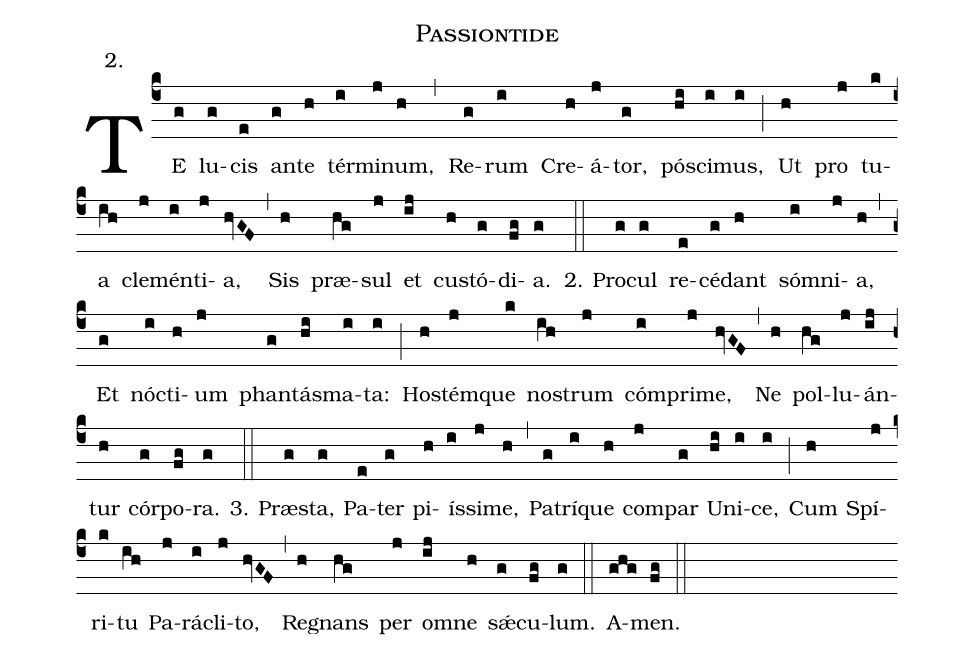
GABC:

name: Passiontide;
annotation: 2.;
%%
(c4)TE(g) lu(g)cis(e) an(g)te(h) tér(i)mi(j)num,(h) (,)
Re(g)rum(i) Cre(h)á(j)tor,(g) pó(hi)sci(i)mus,(i) (;)
Ut(h) pro(j) tu(k)a(ih) cle(j)mén(i)ti(j)a,(hvGF) (,)
Sis(h) præ(hg)sul(j) et(ij) cu(h)stó(g)di(fg)a.(g) (::)

2. Pro(g)cul(g) re(e)cé(g)dant(h) sóm(i)ni(j)a,(h) (,)
Et(g) nó(i)cti(h)um(j) phan(g)tás(hi)ma(i)ta:(i) (;)
Ho(h)stém(j)que(k) no(ih)strum(j) cóm(i)pri(j)me,(hvGF) (,)
Ne(h) pol(hg)lu(j)án(ij)tur(h) cór(g)po(fg)ra.(g) (::)

3. Præ(g)sta,(g) Pa(e)ter(g) pi(h)ís(i)si(j)me,(h) (,)
Pa(g)trí(i)que(h) com(j)par(g) U(hi)ni(i)ce,(i) (;)
Cum(h) Spí(j)ri(k)tu(ih) Pa(j)rá(i)cli(j)to,(hvGF) (,)
Re(h)gnans(hg) per(j) om(ij)ne(h) s<sp>'ae</sp>(g)cu(fg)lum.(g) (::)
A(ghg)men.(fg::)
